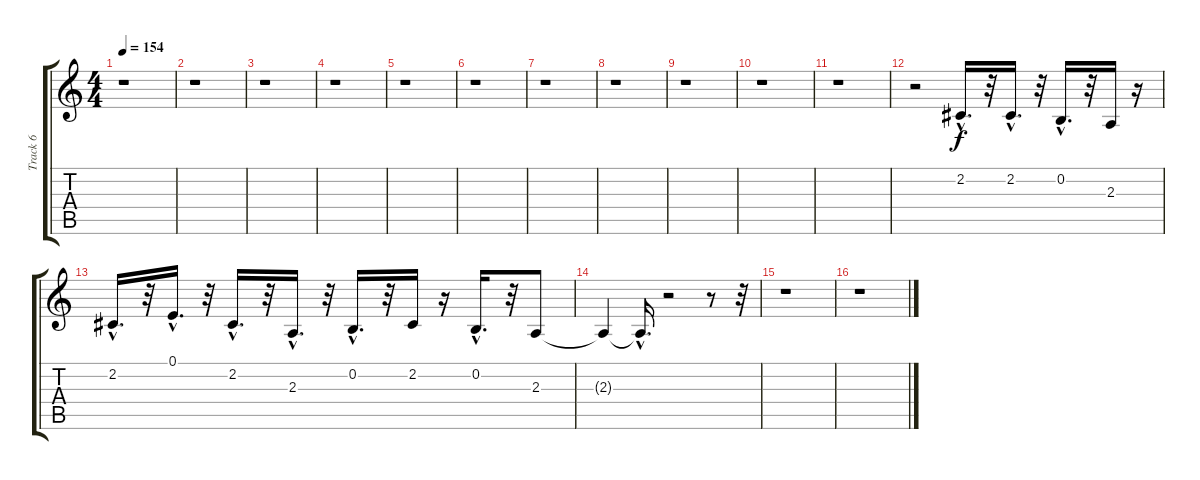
\track ("Track 6" "Track 6") {instrument tenorsax}
\staff {score tabs}
\tuning (E4 B3 G3 D3 A2 E2) {hide}
\ts (4 4)
\tempo 154
\clef g2
\ks c
r.1{dy f} |
r.1 |
r.1 |
r.1 |
r.1 |
r.1 |
r.1 |
r.1 |
r.1 |
r.1 |
r.1 |
r.2 2.2{hac}.16{d} r.32 2.2{hac}.16{d} r.32 0.2{hac}.16{d} r.32 2.3.16 r.16 |
2.2{hac}.16{d} r.32 0.1{hac}.16{d} r.32 2.2{hac}.16{d} r.32 2.3{hac}.16{d} r.32 0.2{hac}.16{d} r.32 2.2.16 r.16 0.2{hac}.16{d} r.32 2.3.8 |
2.3{t}.4 2.3{hac t}.16{d} r.2 r.8 r.32 |
r.1 |
r.1
